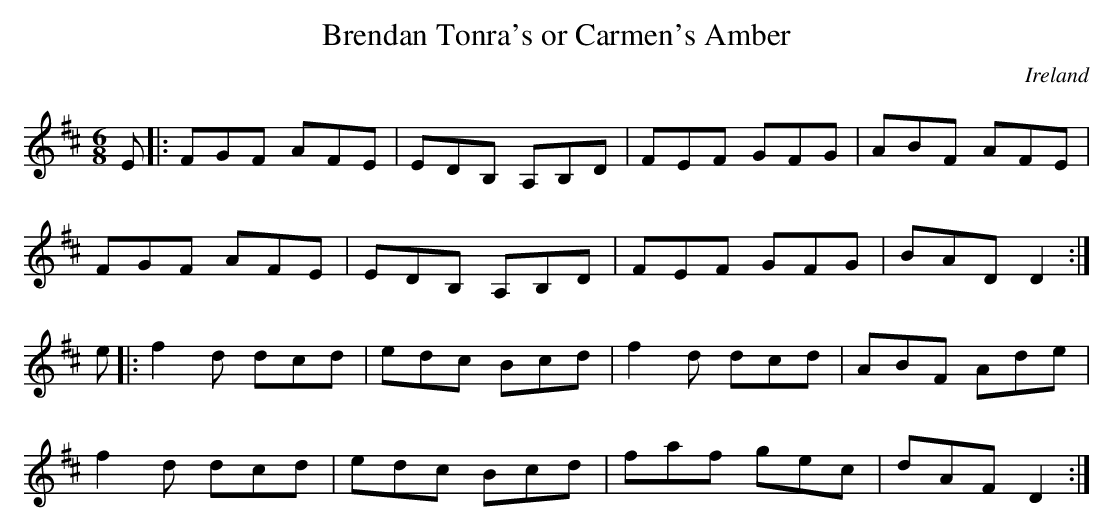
X:1
T: Brendan Tonra's or Carmen's Amber
O: Ireland
M: 6/8
L: 1/8
K: Dmaj
E|:FGF AFE|EDB, A,B,D|FEF GFG|ABF AFE|
FGF AFE|EDB, A,B,D|FEF GFG|BAD D2:|
e|:f2 d dcd |edc Bcd|f2d dcd|ABF Ade|
f2d dcd|edc Bcd|faf gec|dAF D2:|
